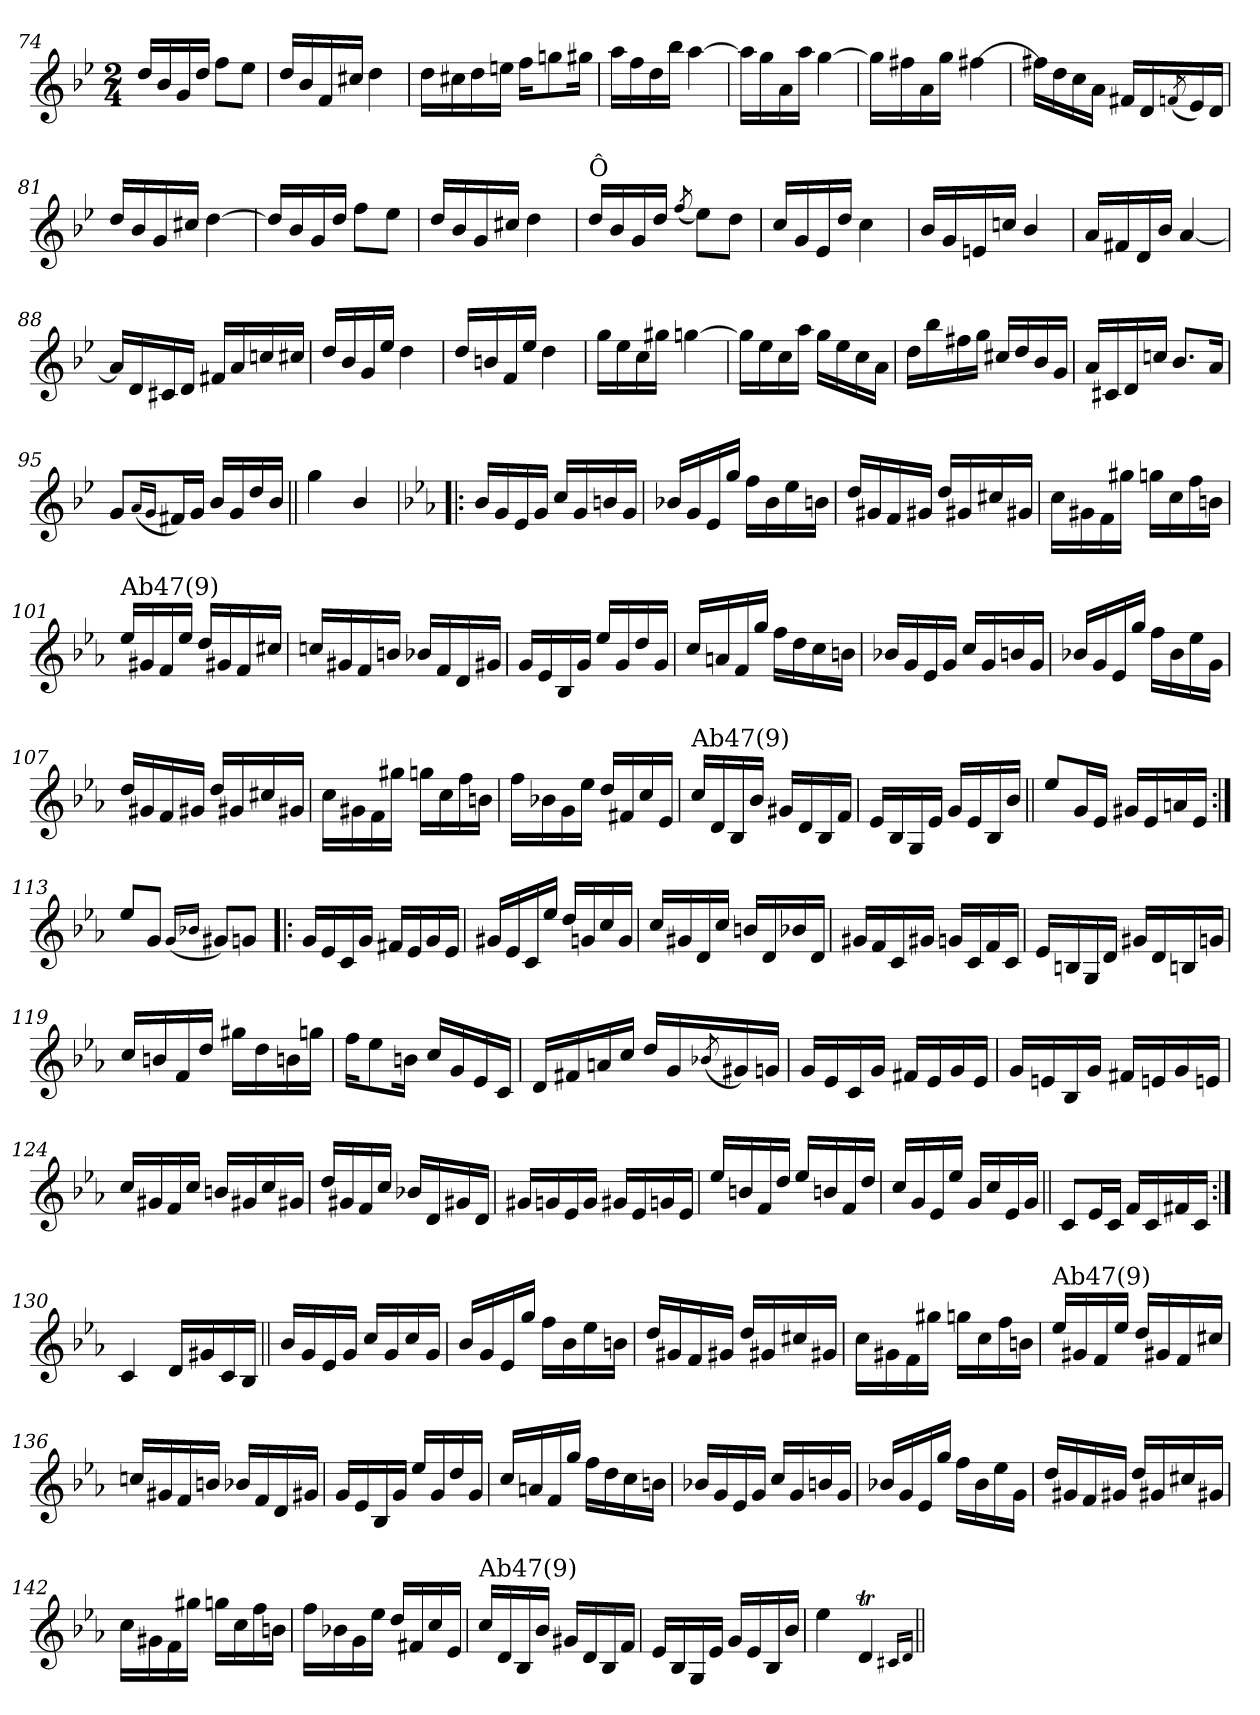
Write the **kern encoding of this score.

**kern
*part1
*staff1
*clefG2
*k[b-e-]
*B-:
*M2/4
=74
16dd/LL
16b-/
16g/
16dd/JJ
8ff\L
8ee-\J
=75
16dd/LL
16b-/
16f/
16cc#X/JJ
4dd\
=76
16dd\LL
16cc#X\
16dd\
16een\JJ
16ff\KL
8ggn\
16gg#X\Jk
=77
16aa\LL
16ff\
16dd\
16bb-\JJ
[>4aa\
=78
16aa\LL]
16gg\
16a\
16aa\JJ
[>4gg\
=79
16gg\LL]
16ff#X\
16a\
16gg\JJ
[>4ff#X\
!!LO:LB:g=z
=80
16ff#X\LL]
16dd\
16cc\
16a\JJ
16f#X/LL
16d/
(<8qfn/
16e-/)
16d/JJ
=81
16dd/LL
16b-/
16g/
16cc#X/JJ
[4dd\
=82
16dd/LL]
16b-/
16g/
16dd/JJ
8ff\L
8ee-\J
=83
16dd/LL
16b-/
16g/
16cc#X/JJ
4dd\
=84
!LO:TX:a:t=Ô
16dd/LL
16b-/
16g/
16dd/JJ
(<8qff/
8ee-\L)
8dd\J
=85
16cc/LL
16g/
16e-/
16dd/JJ
4cc\
!!LO:LB:g=z
=86
16b-/LL
16g/
16en/
16ccn/JJ
4b-/
=87
16a/LL
16f#X/
16d/
16b-/JJ
[<4a/
=88
16a/LL]
16d/
16c#X/
16d/JJ
16f#X/LL
16a/
16ccn/
16cc#X/JJ
=89
16dd/LL
16b-/
16g/
16ee-/JJ
4dd\
=90
16dd/LL
16bn/
16f/
16ee-/JJ
4dd\
=91
16gg\LL
16ee-\
16cc\
16gg#X\JJ
[>4ggn\
!!LO:LB:g=z
=92
16gg\LL]
16ee-\
16cc\
16aa\JJ
16gg\LL
16ee-\
16cc\
16a\JJ
=93
16dd\LL
16bb-\
16ff#X\
16gg\JJ
16cc#X/LL
16dd/
16b-/
16g/JJ
=94
16a/LL
16c#X/
16d/
16ccn/JJ
8.b-/L
16a/Jk
=95
8g/L
(<16qa/LL
16qg/JJ
16f#X/L)
16g/JJ
16b-/LL
16g/
16dd/
16b-/JJ
=96||
4gg\
4b-/
!!LO:LB:g=z
=97!|:
*k[b-e-a-]
*E-:
16b-/LL
16g/
16e-/
16g/JJ
16cc/LL
16g/
16bn/
16g/JJ
=98
16b-X/LL
16g/
16e-/
16gg/JJ
16ff\LL
16b-\
16ee-\
16bn\JJ
=99
16dd/LL
16g#X/
16f/
16g#X/JJ
16dd/LL
16g#X/
16cc#X/
16g#X/JJ
=100
16cc\LL
16g#X\
16f\
16gg#X\JJ
16ggn\LL
16cc\
16ff\
16bn\JJ
=101
!LO:TX:a:t=Ab47(9)
16ee-/LL
16g#X/
16f/
16ee-/JJ
16dd/LL
16g#X/
16f/
16cc#X/JJ
!!LO:LB:g=z
=102
16ccn/LL
16g#X/
16f/
16bn/JJ
16b-X/LL
16f/
16d/
16g#X/JJ
=103
16g/LL
16e-/
16B-/
16g/JJ
16ee-/LL
16g/
16dd/
16g/JJ
=104
16cc/LL
16an/
16f/
16gg/JJ
16ff\LL
16dd\
16cc\
16bn\JJ
=105
16b-X/LL
16g/
16e-/
16g/JJ
16cc/LL
16g/
16bn/
16g/JJ
=106
16b-X/LL
16g/
16e-/
16gg/JJ
16ff\LL
16b-\
16ee-\
16g\JJ
!!LO:LB:g=z
=107
16dd/LL
16g#X/
16f/
16g#X/JJ
16dd/LL
16g#X/
16cc#X/
16g#X/JJ
=108
16cc\LL
16g#X\
16f\
16gg#X\JJ
16ggn\LL
16cc\
16ff\
16bn\JJ
=109
16ff\LL
16b-X\
16g\
16ee-\JJ
16dd/LL
16f#X/
16cc/
16e-/JJ
=110
!LO:TX:a:t=Ab47(9)
16cc/LL
16d/
16B-/
16b-/JJ
16g#X/LL
16d/
16B-/
16f/JJ
=111
16e-/LL
16B-/
16G/
16e-/JJ
16g/LL
16e-/
16B-/
16b-/JJ
!!LO:LB:g=z
=112||
8ee-/L
16g/L
16e-/JJ
16g#X/LL
16e-/
16an/
16e-/JJ
=113:|!
8ee-/L
8g/J
(<16qg/LL
16qb-X/JJ
8g#X/L)
8gn/J
=114!|:
16g/LL
16e-/
16c/
16g/JJ
16f#X/LL
16e-/
16g/
16e-/JJ
=115
16g#X/LL
16e-/
16c/
16ee-/JJ
16dd/LL
16gn/
16cc/
16g/JJ
=116
16cc/LL
16g#X/
16d/
16cc/JJ
16bn/LL
16d/
16b-X/
16d/JJ
!!LO:PB:g=z
=117
16g#X/LL
16f/
16c/
16g#X/JJ
16gn/LL
16c/
16f/
16c/JJ
=118
16e-/LL
16Bn/
16G/
16d/JJ
16g#X/LL
16d/
16Bn/
16gn/JJ
=119
16cc/LL
16bn/
16f/
16dd/JJ
16gg#X\LL
16dd\
16bn\
16ggn\JJ
=120
16ff\KL
8ee-\
16bn\Jk
16cc/LL
16g/
16e-/
16c/JJ
=121
16d/LL
16f#X/
16an/
16cc/JJ
16dd/LL
16g/
(<8qb-X/
16g#X/)
16gn/JJ
!!LO:LB:g=z
=122
16g/LL
16e-/
16c/
16g/JJ
16f#X/LL
16e-/
16g/
16e-/JJ
=123
16g/LL
16en/
16B-/
16g/JJ
16f#X/LL
16en/
16g/
16en/JJ
=124
16cc/LL
16g#X/
16f/
16cc/JJ
16bn/LL
16g#X/
16cc/
16g#X/JJ
=125
16dd/LL
16g#X/
16f/
16cc/JJ
16b-X/LL
16d/
16g#X/
16d/JJ
=126
16g#X/LL
16gn/
16e-/
16g/JJ
16g#X/LL
16e-/
16gn/
16e-/JJ
!!LO:LB:g=z
=127
16ee-/LL
16bn/
16f/
16dd/JJ
16ee-/LL
16bn/
16f/
16dd/JJ
=128
16cc/LL
16g/
16e-/
16ee-/JJ
16g/LL
16cc/
16e-/
16g/JJ
=129||
8c/L
16e-/L
16c/JJ
16f/LL
16c/
16f#X/
16c/JJ
=130:|!
4c/
16d/LL
16g#X/
16c/
16B-/JJ
=131||
16b-/LL
16g/
16e-/
16g/JJ
16cc/LL
16g/
16cc/
16g/JJ
!!LO:LB:g=z
=132
16b-/LL
16g/
16e-/
16gg/JJ
16ff\LL
16b-\
16ee-\
16bn\JJ
=133
16dd/LL
16g#X/
16f/
16g#X/JJ
16dd/LL
16g#X/
16cc#X/
16g#X/JJ
=134
16cc\LL
16g#X\
16f\
16gg#X\JJ
16ggn\LL
16cc\
16ff\
16bn\JJ
=135
!LO:TX:a:t=Ab47(9)
16ee-/LL
16g#X/
16f/
16ee-/JJ
16dd/LL
16g#X/
16f/
16cc#X/JJ
=136
16ccn/LL
16g#X/
16f/
16bn/JJ
16b-X/LL
16f/
16d/
16g#X/JJ
!!LO:LB:g=z
=137
16g/LL
16e-/
16B-/
16g/JJ
16ee-/LL
16g/
16dd/
16g/JJ
=138
16cc/LL
16an/
16f/
16gg/JJ
16ff\LL
16dd\
16cc\
16bn\JJ
=139
16b-X/LL
16g/
16e-/
16g/JJ
16cc/LL
16g/
16bn/
16g/JJ
=140
16b-X/LL
16g/
16e-/
16gg/JJ
16ff\LL
16b-\
16ee-\
16g\JJ
=141
16dd/LL
16g#X/
16f/
16g#X/JJ
16dd/LL
16g#X/
16cc#X/
16g#X/JJ
!!LO:LB:g=z
=142
16cc\LL
16g#X\
16f\
16gg#X\JJ
16ggn\LL
16cc\
16ff\
16bn\JJ
=143
16ff\LL
16b-X\
16g\
16ee-\JJ
16dd/LL
16f#X/
16cc/
16e-/JJ
=144
!LO:TX:a:t=Ab47(9)
16cc/LL
16d/
16B-/
16b-/JJ
16g#X/LL
16d/
16B-/
16f/JJ
=145
16e-/LL
16B-/
16G/
16e-/JJ
16g/LL
16e-/
16B-/
16b-/JJ
=146
4ee-\
4dt/
16qc#X/LL
16qdTTT/JJ
=||
*-
